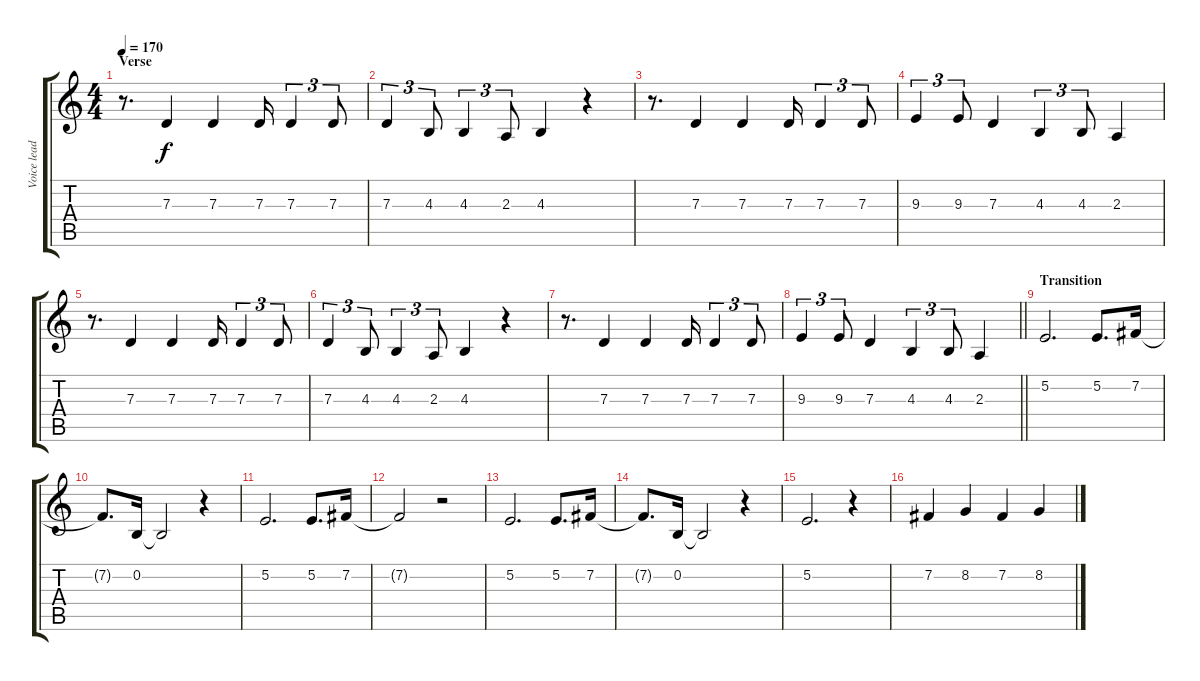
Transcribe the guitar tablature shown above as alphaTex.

\track ("Voice lead" "Voice lead") {instrument tenorsax}
\staff {score tabs}
\tuning (E4 B3 G3 D3 A2 E2) {hide}
\ts (4 4)
\section ("" "Verse")
\tempo 170
\clef g2
\ks c
r.8{d dy f volume 16} 7.3.4 7.3.4 7.3.16 7.3.4{tu (3 2)} 7.3.8{tu (3 2)} |
7.3.4{tu (3 2)} 4.3.8{tu (3 2)} 4.3.4{tu (3 2)} 2.3.8{tu (3 2)} 4.3.4 r.4 |
r.8{d} 7.3.4 7.3.4 7.3.16 7.3.4{tu (3 2)} 7.3.8{tu (3 2)} |
9.3.4{tu (3 2)} 9.3.8{tu (3 2)} 7.3.4 4.3.4{tu (3 2)} 4.3.8{tu (3 2)} 2.3.4 |
r.8{d} 7.3.4 7.3.4 7.3.16 7.3.4{tu (3 2)} 7.3.8{tu (3 2)} |
7.3.4{tu (3 2)} 4.3.8{tu (3 2)} 4.3.4{tu (3 2)} 2.3.8{tu (3 2)} 4.3.4 r.4 |
r.8{d} 7.3.4 7.3.4 7.3.16 7.3.4{tu (3 2)} 7.3.8{tu (3 2)} |
\barLineRight lightlight
9.3.4{tu (3 2)} 9.3.8{tu (3 2)} 7.3.4 4.3.4{tu (3 2)} 4.3.8{tu (3 2)} 2.3.4 |
\section ("" "Transition")
5.2.2{d} 5.2.8{d} 7.2.16 |
7.2{t}.8{d} 0.2.16 0.2{t}.2 r.4 |
5.2.2{d} 5.2.8{d} 7.2.16 |
7.2{t}.2 r.2 |
5.2.2{d} 5.2.8{d} 7.2.16 |
7.2{t}.8{d} 0.2.16 0.2{t}.2 r.4 |
5.2.2{d} r.4 |
7.2.4 8.2.4 7.2.4 8.2.4
